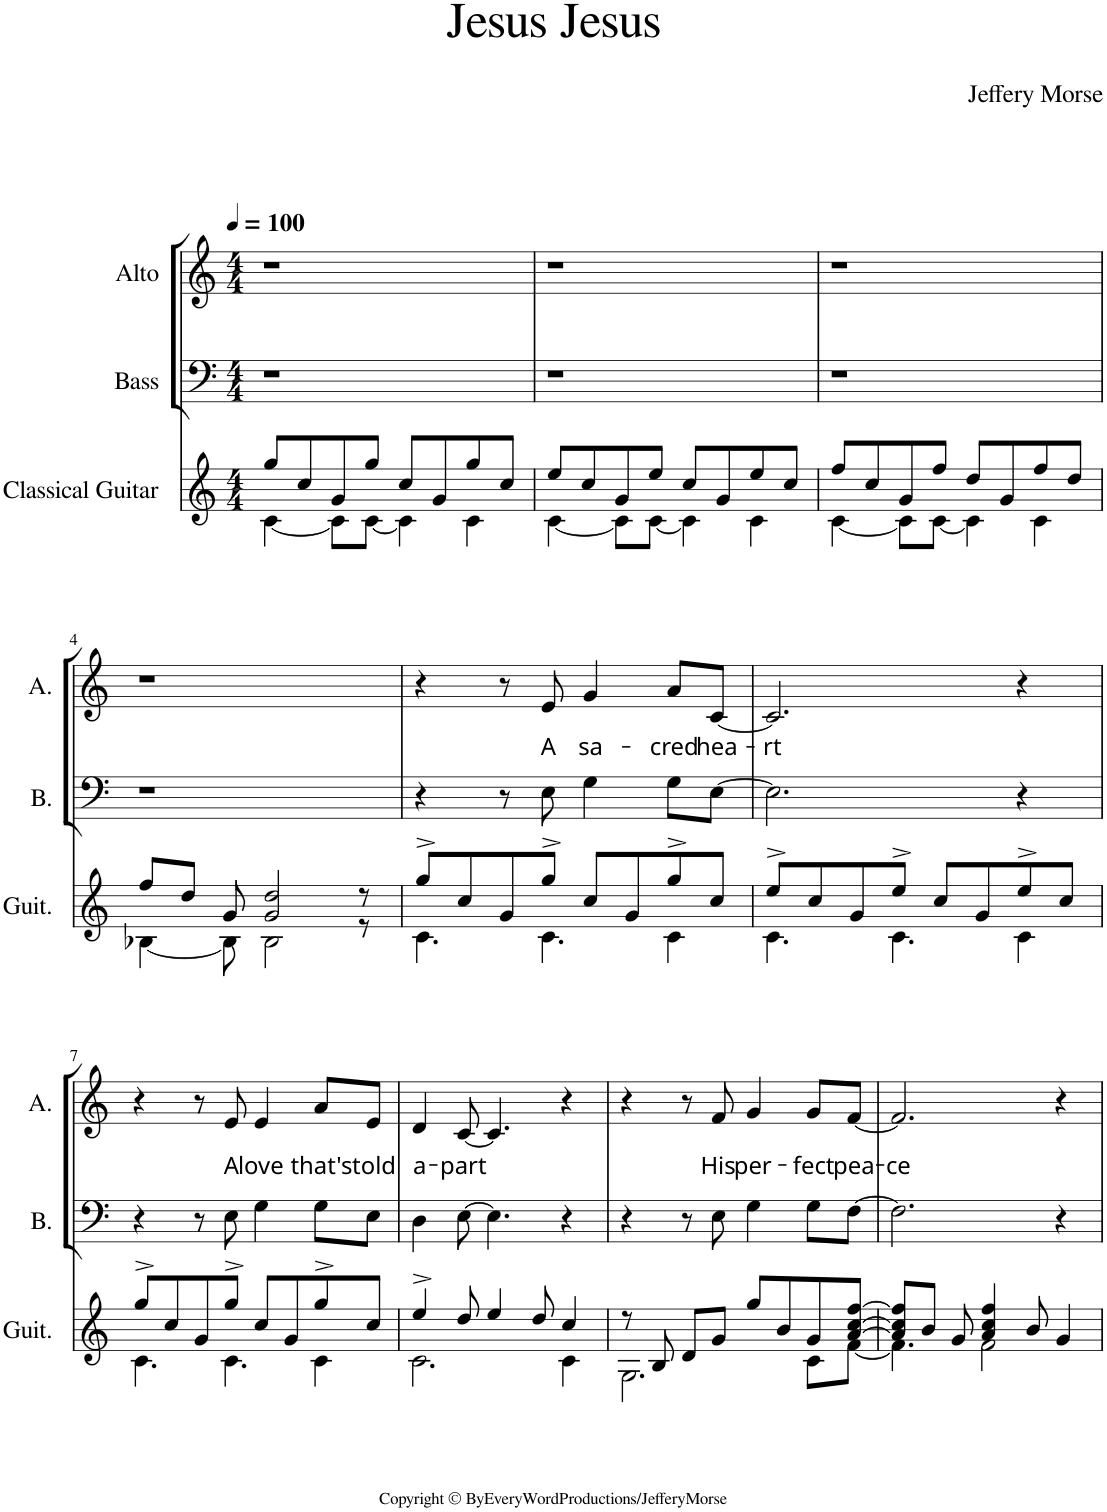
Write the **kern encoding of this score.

**kern	**kern	**kern	**text
*part3	*part2	*part1	*part1
*staff3	*staff2	*staff1	*staff1
*I"Classical Guitar	*I"Bass	*I"Alto	*
*I'Guit.	*I'B.	*I'A.	*
*clefG2	*clefF4	*clefG2	*
*Trd7c12	*	*	*
*k[]	*k[]	*k[]	*
*M4/4	*M4/4	*M4/4	*
*MM100	*MM100	*MM100	*
=1	=1	=1	=1
*^	*	*	*
8gg/L	[4c\	1r	1r	.
8cc/	.	.	.	.
8g/	8c\L]	.	.	.
8gg/J	[8c\J	.	.	.
8cc/L	4c\]	.	.	.
8g/	.	.	.	.
8gg/	4c\	.	.	.
8cc/J	.	.	.	.
=2	=2	=2	=2	=2
8ee/L	[4c\	1r	1r	.
8cc/	.	.	.	.
8g/	8c\L]	.	.	.
8ee/J	[8c\J	.	.	.
8cc/L	4c\]	.	.	.
8g/	.	.	.	.
8ee/	4c\	.	.	.
8cc/J	.	.	.	.
=3	=3	=3	=3	=3
8ff/L	[4c\	1r	1r	.
8cc/	.	.	.	.
8g/	8c\L]	.	.	.
8ff/J	[8c\J	.	.	.
8dd/L	4c\]	.	.	.
8g/	.	.	.	.
8ff/	4c\	.	.	.
8dd/J	.	.	.	.
!!LO:LB:g=z
=4	=4	=4	=4	=4
8ff/L	[4B-X\	1r	1r	.
8dd/J	.	.	.	.
8g/	8B-\]	.	.	.
2g/ 2dd/	2B-\	.	.	.
8r	8r	.	.	.
=5	=5	=5	=5	=5
8gg^/L	4.c\	4r	4r	.
8cc/	.	.	.	.
8g/	.	8r	8r	.
!	!	!	!	!LO:LY:b
8gg^/J	4.c\	8E\	8e/	A
!	!	!	!	!LO:LY:b
8cc/L	.	4G\	4g/	sa-
8g/	.	.	.	.
!	!	!	!	!LO:LY:b
8gg^/	4c\	8G\L	8a/L	-cred
!	!	!	!	!LO:LY:b
8cc/J	.	[8E\J	[8c/J	hea-
=6	=6	=6	=6	=6
!	!	!	!	!LO:LY:b
8ee^/L	4.c\	2.E\]	2.c/]	-rt
8cc/	.	.	.	.
8g/	.	.	.	.
8ee^/J	4.c\	.	.	.
8cc/L	.	.	.	.
8g/	.	.	.	.
8ee^/	4c\	4r	4r	.
8cc/J	.	.	.	.
!!LO:LB:g=z
=7	=7	=7	=7	=7
8gg^/L	4.c\	4r	4r	.
8cc/	.	.	.	.
8g/	.	8r	8r	.
!	!	!	!	!LO:LY:b
8gg^/J	4.c\	8E\	8e/	A
!	!	!	!	!LO:LY:b
8cc/L	.	4G\	4e/	love
8g/	.	.	.	.
!	!	!	!	!LO:LY:b
8gg^/	4c\	8G\L	8a/L	that's
!	!	!	!	!LO:LY:b
8cc/J	.	8E\J	8e/J	told
=8	=8	=8	=8	=8
!	!	!	!	!LO:LY:b
4ee^/	2.c\	4D\	4d/	a-
!	!	!	!	!LO:LY:b
8dd/	.	[8E\	[8c/	-part
4ee/	.	4.E\]	4.c/]	.
8dd/	.	.	.	.
4cc/	4c\	4r	4r	.
=9	=9	=9	=9	=9
8r	2.G\	4r	4r	.
8B/	.	.	.	.
8d/L	.	8r	8r	.
!	!	!	!	!LO:LY:b
8g/J	.	8E\	8f/	His
!	!	!	!	!LO:LY:b
8gg/L	.	4G\	4g/	per-
8b/	.	.	.	.
!	!	!	!	!LO:LY:b
8g/	8c\L	8G\L	8g/L	-fect
!	!	!	!	!LO:LY:b
[8a/ [8cc/ [8ff/J	[8f\J	[8F\J	[8f/J	pea-
=10	=10	=10	=10	=10
!	!	!	!	!LO:LY:b
8a/] 8cc/] 8ff/]L	4.f\]	2.F\]	2.f/]	-ce
8b/J	.	.	.	.
8g/	.	.	.	.
4a/ 4cc/ 4ff/	2f\	.	.	.
8b/	.	.	.	.
4g/	.	4r	4r	.
.	8ryy	.	.	.
*v	*v	*	*	*
=	=	=	=
*-	*-	*-	*-
